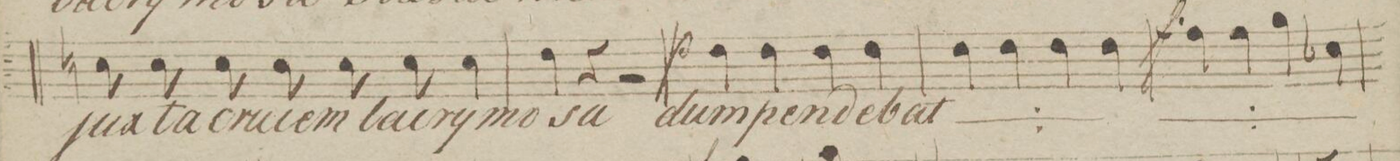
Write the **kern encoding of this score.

**kern	**text	**dynam
*I"Bas.	*	*
*clefF4	*	*
*k[b-]	*	*
*met(c)	*	*
*M4/4	*	*
8En\	jux-	.
8E\	-ta	.
8E\	cru-	.
8E\	-cem	.
8E\	la-	.
8E\	-cry-	.
4E\	-mo-	.
=20	=20	=20
4F\	-sa	.
4r	.	.
2r	.	.
=21	=21	=21
4F\	dum	p
4F\	pen-	.
4F\	-dce-	.
4F\	-bat	.
=22	=22	=22
*	*ij	*
4F\	dum	.
4F\	pen-	.
4F\	-de-	.
4F\	-bat	.
=23	=23	=23
4A\	dum	f
4A\	pen-	.
4B-\	-de-	.
4E-X\	-bat	.
*	*Xij	*
=24	=24	=24
*-	*-	*-
